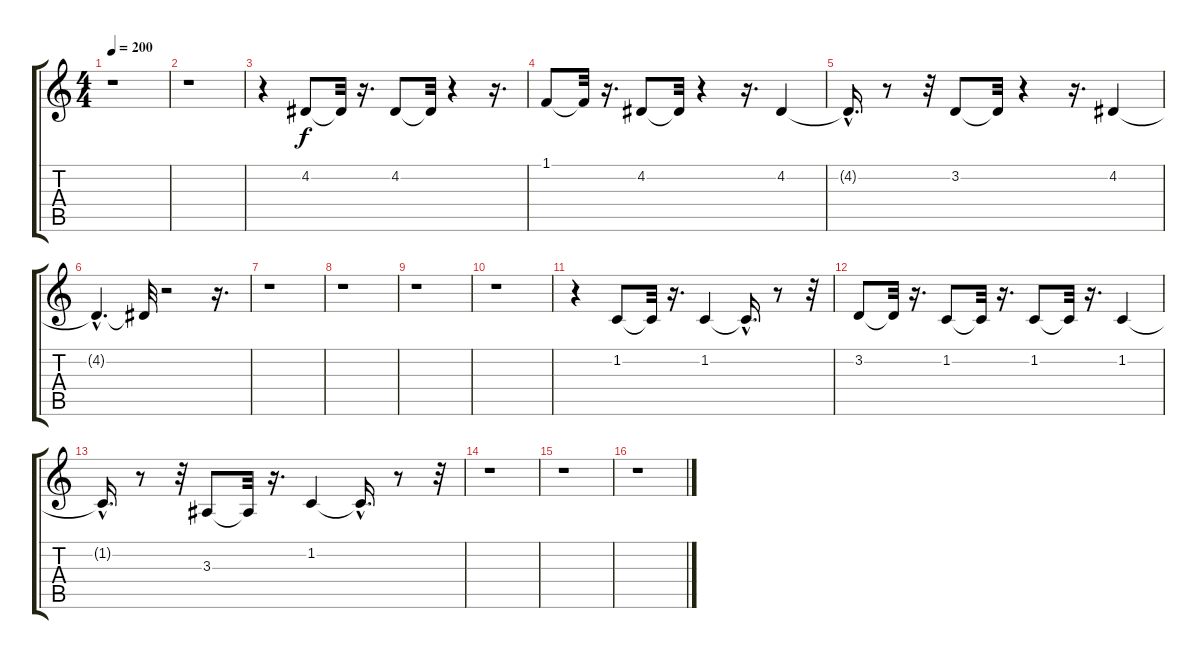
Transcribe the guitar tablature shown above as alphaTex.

\track "" {instrument clarinet}
\staff {score tabs}
\tuning (E4 B3 G3 D3 A2 E2) {hide}
\ts (4 4)
\tempo 200
\clef g2
\ks c
r.1{dy f} |
r.1 |
r.4 4.2.8 4.2{t}.32 r.16{d} 4.2.8 4.2{t}.32 r.4 r.16{d} |
1.1.8 1.1{t}.32 r.16{d} 4.2.8 4.2{t}.32 r.4 r.16{d} 4.2.4 |
4.2{hac t}.16{d} r.8 r.32 3.2.8 3.2{t}.32 r.4 r.16{d} 4.2.4 |
4.2{hac t}.4{d} 4.2{t}.32 r.2 r.16{d} |
r.1 |
r.1 |
r.1 |
r.1 |
r.4 1.2.8 1.2{t}.32 r.16{d} 1.2.4 1.2{hac t}.16{d} r.8 r.32 |
3.2.8 3.2{t}.32 r.16{d} 1.2.8 1.2{t}.32 r.16{d} 1.2.8 1.2{t}.32 r.16{d} 1.2.4 |
1.2{hac t}.16{d} r.8 r.32 3.3.8 3.3{t}.32 r.16{d} 1.2.4 1.2{hac t}.16{d} r.8 r.32 |
r.1 |
r.1 |
r.1
